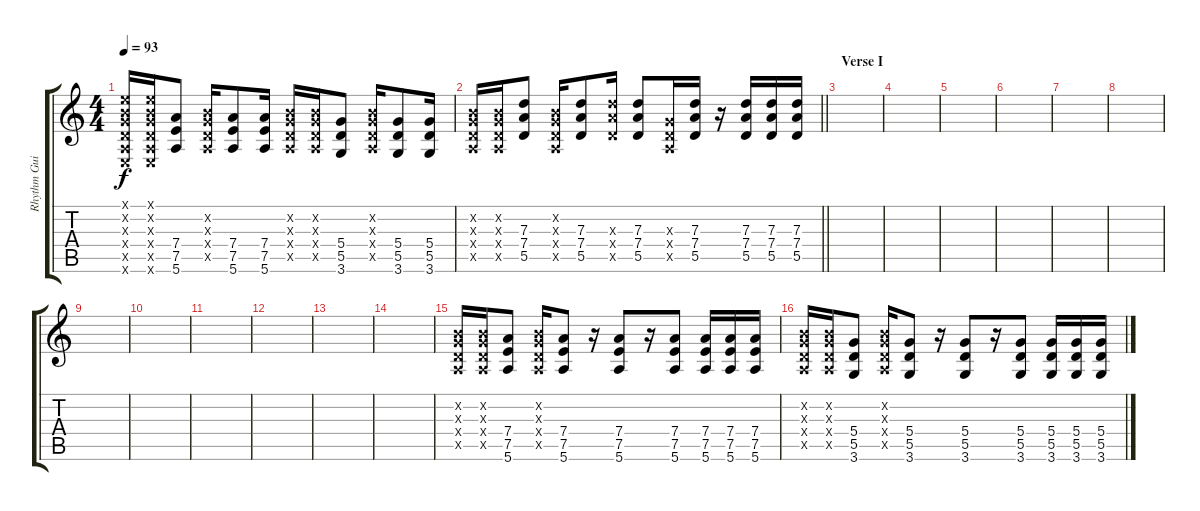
\track ("Rhythm Guitar" "Rhythm Gui") {instrument distortionguitar}
\staff {score tabs}
\tuning (E4 B3 G3 D3 A2 E2) {hide}
\ts (4 4)
\tempo 93
\clef g2
\ks c
(0.1{x} 0.2{x} 0.3{x} 0.4{x} 0.5{x} 0.6{x}).16{dy f} (0.1{x} 0.2{x} 0.3{x} 0.4{x} 0.5{x} 0.6{x}).16 (7.4 7.5 5.6).8 (0.2{x} 0.3{x} 0.4{x} 0.5{x}).16 (7.4 7.5 5.6).8 (7.4 7.5 5.6).16 (0.2{x} 0.3{x} 0.4{x} 0.5{x}).16 (0.2{x} 0.3{x} 0.4{x} 0.5{x}).16 (5.4 5.5 3.6).8 (0.2{x} 0.3{x} 0.4{x} 0.5{x}).16 (5.4 5.5 3.6).8 (5.4 5.5 3.6).16 |
\barLineRight lightlight
(0.2{x} 0.3{x} 0.4{x} 0.5{x}).16 (0.2{x} 0.3{x} 0.4{x} 0.5{x}).16 (7.3 7.4 5.5).8 (0.2{x} 0.3{x} 0.4{x} 0.5{x}).16 (7.3 7.4 5.5).8 (7.3{x} 7.4{x} 5.5{x}).16 (7.3 7.4 5.5).8 (0.3{x} 0.4{x} 0.5{x}).16 (7.3 7.4 5.5).16 r.16 (7.3 7.4 5.5).16 (7.3 7.4 5.5).16 (7.3 7.4 5.5).16 |
\section ("" "Verse I")
|
|
|
|
|
|
|
|
|
|
|
|
(0.2{x} 0.3{x} 0.4{x} 0.5{x}).16 (0.2{x} 0.3{x} 0.4{x} 0.5{x}).16 (7.4 7.5 5.6).8 (0.2{x} 0.3{x} 0.4{x} 0.5{x}).16 (7.4 7.5 5.6).8 r.16 (7.4 7.5 5.6).8 r.16 (7.4 7.5 5.6).8 (7.4 7.5 5.6).16 (7.4 7.5 5.6).16 (7.4 7.5 5.6).16 |
(0.2{x} 0.3{x} 0.4{x} 0.5{x}).16 (0.2{x} 0.3{x} 0.4{x} 0.5{x}).16 (5.4 5.5 3.6).8 (0.2{x} 0.3{x} 0.4{x} 0.5{x}).16 (5.4 5.5 3.6).8 r.16 (5.4 5.5 3.6).8 r.16 (5.4 5.5 3.6).8 (5.4 5.5 3.6).16 (5.4 5.5 3.6).16 (5.4 5.5 3.6).16
